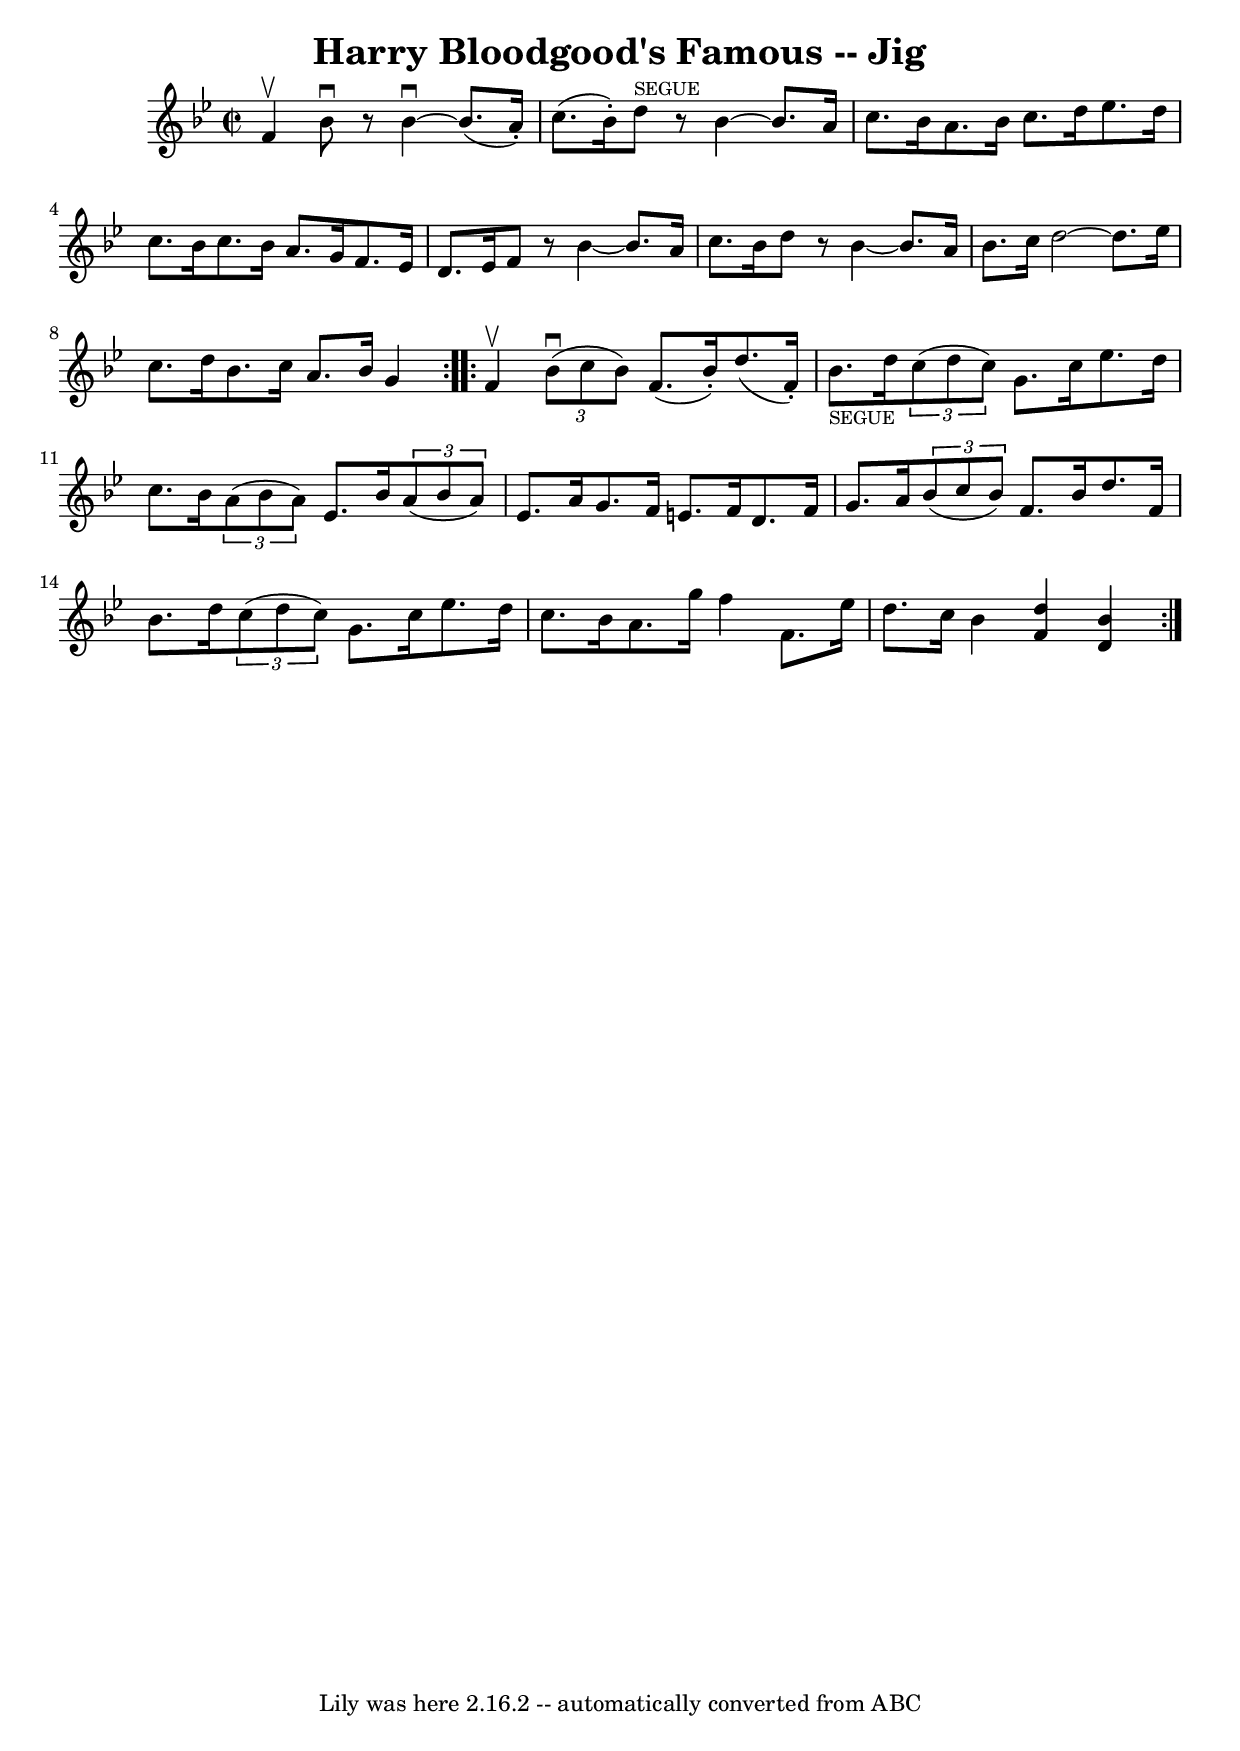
\version "2.16.2"
\include "Mammoth.ily"
\header {
  %% book = "Ryan's Mammoth Collection"
 crossRefNumber = "1"
 footnotes = "\\\\118 665"
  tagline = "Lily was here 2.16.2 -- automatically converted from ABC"
  title = "Harry Bloodgood's Famous -- Jig"

}
voicedefault =  {



  \repeat volta 2 {

    \override Staff.TimeSignature #'style = #'C
    \time 2/2      \key bf \major f'4^\upbow  |
 bf'8^\downbow   r8 bf'4^\downbow  ~ bf'8. (a'16-.) c''8. (bf'16-.)    |
 d''8^\segue   r8 bf'4   ~ bf'8. a'16 c''8. bf'16      |
 a'8. bf'16 c''8. d''16 ef''8. d''16 c''8. bf'16     |
 c''8. bf'16 a'8. g'16 f'8. ef'16 d'8. ef'16     |
 f'8    r8 bf'4   ~ bf'8. a'16 c''8. bf'16     |
 d''8    r8 bf'4   ~ bf'8. a'16 bf'8. c''16  |
 d''2   ~ d''8. ef''16 c''8. d''16    |
    
 bf'8. c''16 a'8. bf'16 g'4  
  }     
  \repeat volta 2 { f'4^\upbow   |
    \times 2/3 { bf'8^\downbow(c''8 bf'8) 
	       } f'8. ( bf'16-.) d''8. (f'16-.) bf'8._\segue d''16     |
    
    \times 2/3 { c''8 (d''8 c''8) 
	       } g'8. c''16 ef''8. d''16 c''8. bf'16     |
    \times 2/3 { a'8 (bf'8 a'8) 
	       }   
 ef'8. bf'16    \times 2/3 { a'8 (bf'8 a'8)  				} ef'8. a'16    |
 g'8. f'16 e'8. f'16 d'8. f'16 g'8. a'16     |
    \times 2/3 { bf'8 (c''8 bf'8) 
	       } f'8. bf'16 d''8. f'16 bf'8. d''16     |
    \times 2/3 { c''8 (d''8    
		 c''8)  	       } g'8. c''16 ef''8. d''16 c''8. bf'16     |
 a'8. g''16 f''4 f'8. ef''16 d''8. c''16     |
    
 bf'4  << f'4 d''4   >> << d'4 bf'4   >> 
  }   

}

\score{
  <<

    \context Staff="default"
    {
      \voicedefault 
      
    }

  >>
  \layout {
    
  }
  \midi {
  }

}
